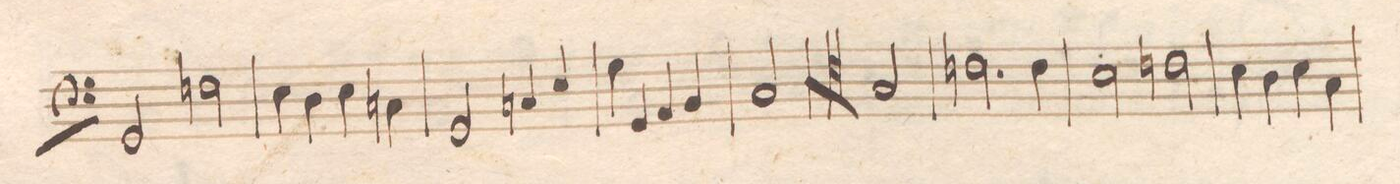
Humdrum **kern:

**kern	**dynam
*I"Basso e Violoncello.	*
*clefC4	*
*k[f#c#]	*
*met(c|)	*
*M2/2	*
*clefF4	*
2GG/	.
2Fn\	.
=74	=74
4E\	.
4D\	.
4E\	.
4Cn\	.
=75	=75
2GG/	.
4Cn/	.
4E/	.
=76	=76
4G\	.
4GG/	.
4AA/	.
4BB/	.
=77	=77
2Cn/	.
*clefC4	*
2G/	.
=78	=78
2.cn\	.
4c\	.
=79	=79
2B\	.
2cn\	.
=80	=80
4B\	.
4A\	.
4B\	.
4G\	.
=81	=81
*-	*-
